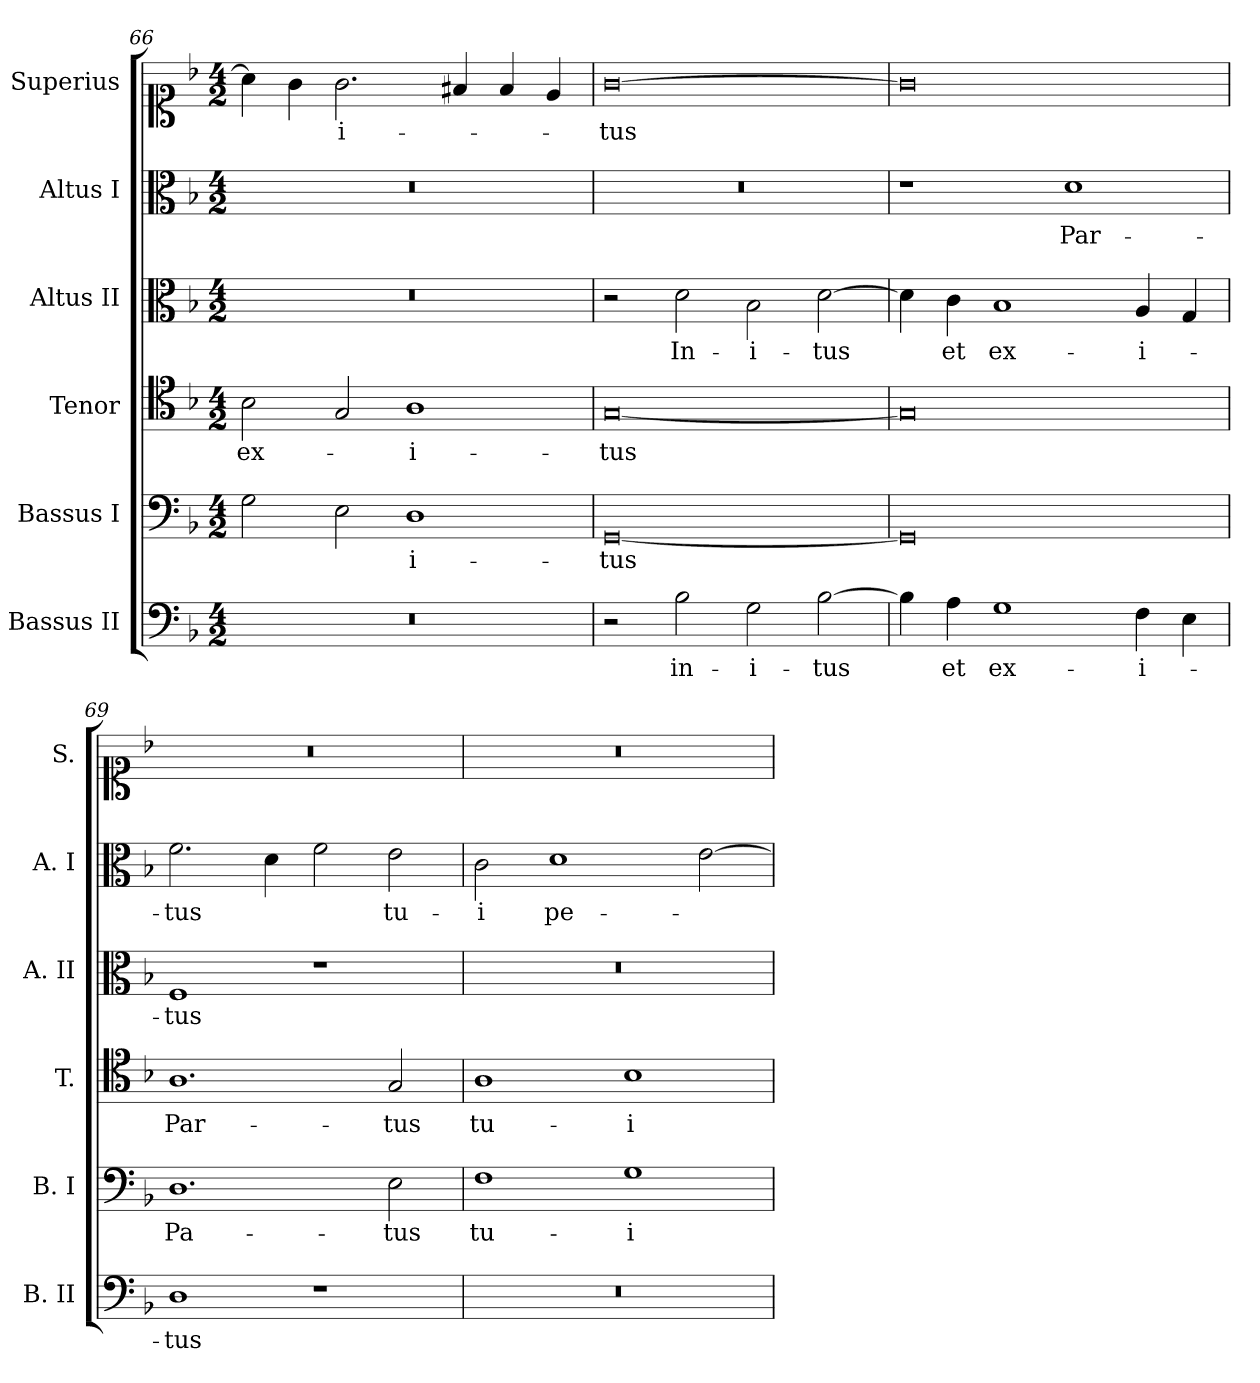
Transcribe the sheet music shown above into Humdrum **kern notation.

**kern	**text	**kern	**text	**kern	**text	**kern	**text	**kern	**text	**kern	**text
*part6	*part6	*part5	*part5	*part4	*part4	*part3	*part3	*part2	*part2	*part1	*part1
*staff6	*staff6	*staff5	*staff5	*staff4	*staff4	*staff3	*staff3	*staff2	*staff2	*staff1	*staff1
*I"Bassus II	*	*I"Bassus I	*	*I"Tenor	*	*I"Altus II	*	*I"Altus I	*	*I"Superius	*
*I'B. II	*	*I'B.  I	*	*I'T.	*	*I'A. II	*	*I'A. I	*	*I'S.	*
*clefF4	*	*clefF4	*	*clefC4	*	*clefC3	*	*clefC3	*	*clefC1	*
*k[b-]	*	*k[b-]	*	*k[b-]	*	*k[b-]	*	*k[b-]	*	*k[b-]	*
*F:	*	*F:	*	*F:	*	*F:	*	*F:	*	*F:	*
*M4/2	*	*M4/2	*	*M4/2	*	*M4/2	*	*M4/2	*	*M4/2	*
=66	=66	=66	=66	=66	=66	=66	=66	=66	=66	=66	=66
0r	.	2G\	.	2B-\	ex-	0r	.	0r	.	4a\]	.
.	.	.	.	.	.	.	.	.	.	4g\	.
.	.	2E\	.	2G/	.	.	.	.	.	2.g\	-i-
.	.	1D	-i-	1A	-i-	.	.	.	.	.	.
.	.	.	.	.	.	.	.	.	.	4f#i/	.
.	.	.	.	.	.	.	.	.	.	4f#i/	.
.	.	.	.	.	.	.	.	.	.	4e/	.
=67	=67	=67	=67	=67	=67	=67	=67	=67	=67	=67	=67
2r	.	[0GG	-tus	[0G	-tus	2r	.	0r	.	[0g	-tus
2B-\	in-	.	.	.	.	2d\	In-	.	.	.	.
2G\	-i-	.	.	.	.	2B-\	-i-	.	.	.	.
[2B-\	-tus	.	.	.	.	[2d\	-tus	.	.	.	.
=68	=68	=68	=68	=68	=68	=68	=68	=68	=68	=68	=68
4B-\]	.	0GG]	.	0G]	.	4d\]	.	1r	.	0g]	.
4A\	et	.	.	.	.	4c\	et	.	.	.	.
1G	ex-	.	.	.	.	1B-	ex-	.	.	.	.
.	.	.	.	.	.	.	.	1d	Par-	.	.
4F\	-i-	.	.	.	.	4A/	-i-	.	.	.	.
4E\	.	.	.	.	.	4G/	.	.	.	.	.
=69	=69	=69	=69	=69	=69	=69	=69	=69	=69	=69	=69
1D	-tus	1.D	Pa-	1.A	Par-	1F	-tus	2.f\	-tus	0r	.
.	.	.	.	.	.	.	.	4d\	.	.	.
1r	.	.	.	.	.	1r	.	2f\	.	.	.
.	.	2E\	-tus	2G/	-tus	.	.	2e\	tu-	.	.
=70	=70	=70	=70	=70	=70	=70	=70	=70	=70	=70	=70
0r	.	1F	tu-	1A	tu-	0r	.	2c\	-i	0r	.
.	.	.	.	.	.	.	.	1d	pe-	.	.
.	.	1G	-i	1B-	-i	.	.	.	.	.	.
.	.	.	.	.	.	.	.	[2e\	.	.	.
=	=	=	=	=	=	=	=	=	=	=	=
*-	*-	*-	*-	*-	*-	*-	*-	*-	*-	*-	*-
